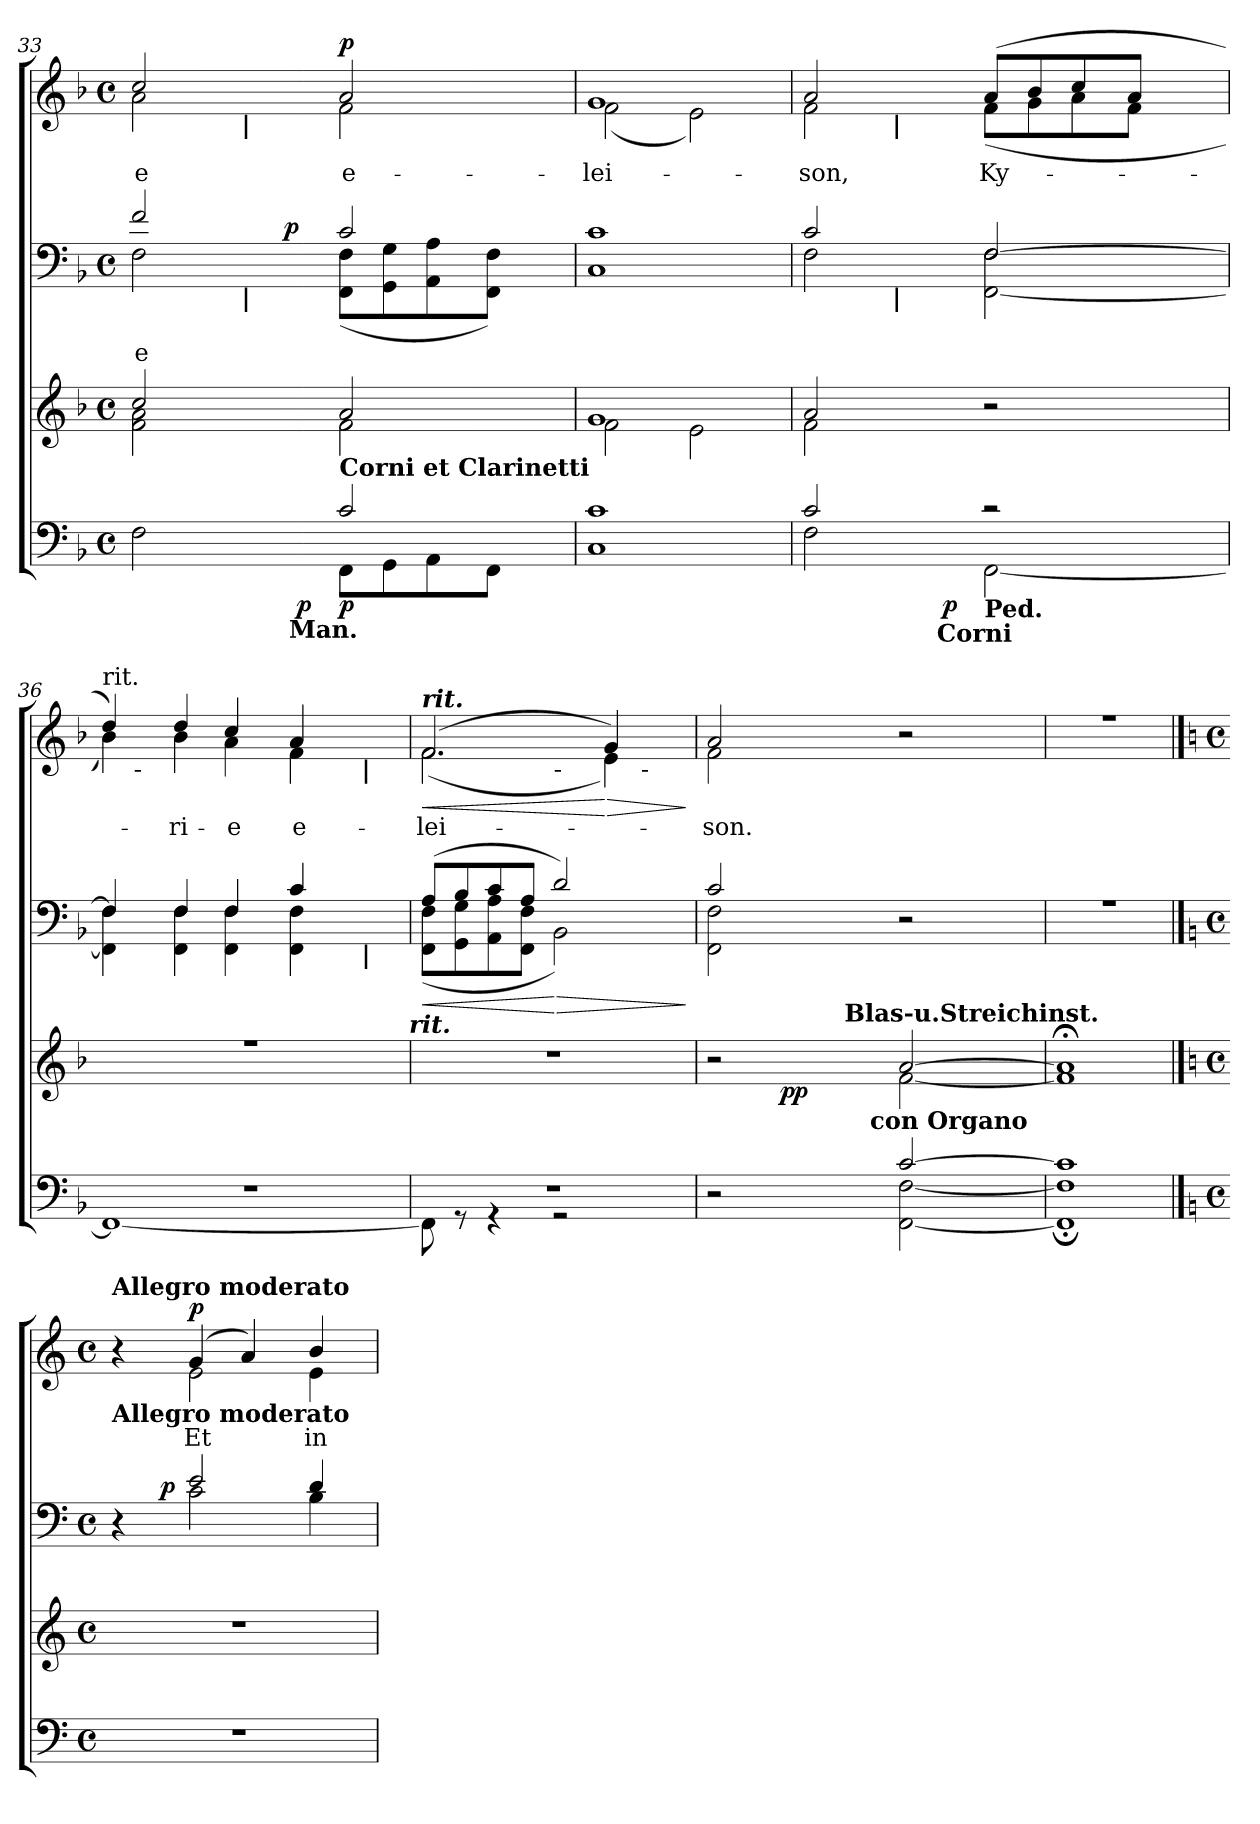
**kern	**dynam	**kern	**dynam	**kern	**text	**dynam	**kern	**text	**dynam
*part4	*part4	*part3	*part3	*part2	*part2	*part2	*part1	*part1	*part1
*staff4	*staff4	*staff3	*staff3	*staff2	*staff2	*staff2	*staff1	*staff1	*staff1
*clefF4	*	*clefG2	*	*clefF4	*	*	*clefG2	*	*
*k[b-]	*	*k[b-]	*	*k[b-]	*	*	*k[b-]	*	*
*F:	*	*F:	*	*F:	*	*	*F:	*	*
*M4/4	*	*M4/4	*	*M4/4	*	*	*M4/4	*	*
*met(c)	*	*met(c)	*	*met(c)	*	*	*met(c)	*	*
=33	=33	=33	=33	=33	=33	=33	=33	=33	=33
*^	*	*^	*	*	*	*	*	*	*
!	!	!	!	!	!	!	!LO:LY:a:color=#000000	!	!	!	!
*	*	*	*	*	*	*^	*	*	*	*	*
!	!	!	!	!	!	!	!	!	!	!	!LO:LY:a:color=#000000	!
*	*	*	*	*	*	*	*	*	*	*^	*	*
!	!	!	!	!	!	!	!	!	!	!	!	!LO:LY:b:color=#000000	!
*^	*^	*	*	*	*	*^	*^	*	*	*	*^	*	*
2ryy	2Fi\	4ryy	4ryy	.	2cci/	2fi\ 2ai	.	2fi/	2Fi\	4ryy	4ryy	-e	.	2cci/	2ai\	4ryy	-e	.
.	.	8ryy	8ryy	.	.	.	.	.	.	16ryy	32ryy	.	.	.	.	32ryy	.	.
.	.	.	.	.	.	.	.	.	.	.	64ryy	.	.	.	.	64ryy	.	.
.	.	.	.	.	.	.	.	.	.	.	128ryy	.	.	.	.	128ryy	.	.
.	.	.	.	.	.	.	.	.	.	.	512.ryy	.	.	.	.	512.ryy	.	.
!	!	!	!	!	!	!	!	!	!	!	!	!	!	!	!	!LO:TX:b:B:t=|	!	!
!	!	!	!	!	!	!	!	!	!	!	!LO:TX:b:B:t=|	!	!	!	!	!	!	!
.	.	.	.	.	.	.	.	.	.	.	2ryy	.	.	.	.	2ryy	.	.
.	.	.	.	.	.	.	.	.	.	32ryy	.	.	.	.	.	.	.	.
.	.	.	.	.	.	.	.	.	.	64...ryy	.	.	.	.	.	.	.	.
.	.	.	.	.	.	.	.	.	.	2ryy	.	.	p	.	.	.	.	.
.	.	128ryy	1024ryy	.	.	.	.	.	.	.	.	.	.	.	.	.	.	.
!	!	!	!LO:TX:b:B:t=Man.	!	!	!	!	!	!	!	!	!	!	!	!	!	!	!
.	.	.	2ryy	.	.	.	.	.	.	.	.	.	.	.	.	.	.	.
.	.	2ryy	.	p	.	.	.	.	.	.	.	.	.	.	.	.	.	.
!	!	!	!	!	!LO:TX:b:B:t=Corni et Clarinetti	!	!	!	!	!	!	!	!	!	!	!	!	!
!	!	!	!	!	!	!	!	!	!	!	!	!	!	!	!	!	!LO:LY:b:color=#000000	!
2ci/	8FFi\L	.	.	p	2ai/	2fi\	.	2ci/	(8FFi\ 8FiL	.	.	.	.	2ai/	2fi\	.	e-	p
.	8GGi\	.	.	.	.	.	.	.	8GGi\ 8Gi	.	.	.	.	.	.	.	.	.
.	8AAi\	.	.	.	.	.	.	.	8AAi\ 8Ai	.	.	.	.	.	.	.	.	.
.	.	.	.	.	.	.	.	.	.	.	8ryy	.	.	.	.	8ryy	.	.
.	.	.	.	.	.	.	.	.	.	8ryy	.	.	.	.	.	.	.	.
.	8FFi\J	.	.	.	.	.	.	.	8FFi\ 8FiJ)	.	.	.	.	.	.	.	.	.
.	.	.	16ryy	.	.	.	.	.	.	.	.	.	.	.	.	.	.	.
.	.	16...ryy	.	.	.	.	.	.	.	.	.	.	.	.	.	.	.	.
.	.	.	.	.	.	.	.	.	.	.	16ryy	.	.	.	.	16ryy	.	.
.	.	.	32ryy	.	.	.	.	.	.	.	.	.	.	.	.	.	.	.
.	.	.	64ryy	.	.	.	.	.	.	.	.	.	.	.	.	.	.	.
.	.	.	128...ryy	.	.	.	.	.	.	.	.	.	.	.	.	.	.	.
.	.	.	.	.	.	.	.	.	.	.	256ryy	.	.	.	.	256ryy	.	.
.	.	.	.	.	.	.	.	.	.	512ryy	.	.	.	.	.	.	.	.
.	.	.	.	.	.	.	.	.	.	.	1024ryy	.	.	.	.	1024ryy	.	.
*	*	*	*	*	*	*	*	*	*v	*v	*v	*	*	*	*	*	*	*
*	*v	*v	*v	*	*	*	*	*	*	*	*	*	*v	*v	*	*
=34	=34	=34	=34	=34	=34	=34	=34	=34	=34	=34	=34	=34	=34
*^	*^	*	*	*	*	*^	*^	*	*	*	*^	*	*
!	!	!	!	!	!	!	!	!	!	!	!	!	!	!	!	!	!LO:LY:b:color=#000000	!
*	*	*	*	*	*	*	*	*	*v	*v	*v	*	*	*	*	*	*	*
*	*v	*v	*v	*	*	*	*	*	*	*	*	*	*v	*v	*	*
1ci	1Ci	.	1gi	2fi\	.	1ci	1Ci	.	.	1gi	(2fi\	-lei-	.
.	.	.	.	2ei\	.	.	.	.	.	.	2ei\)	.	.
=35	=35	=35	=35	=35	=35	=35	=35	=35	=35	=35	=35	=35	=35
!	!	!	!	!	!	!	!	!	!	!	!	!LO:LY:b:color=#000000	!
*^	*^	*	*	*	*	*	*^	*	*	*	*^	*	*
2ci/	2Fi\	4ryy	4ryy	.	2ai/	2fi\	.	2ci/	2Fi\	4ryy	.	.	2ai/	2fi\	4ryy	-son,	.
.	.	8ryy	8ryy	.	.	.	.	.	.	32ryy	.	.	.	.	32ryy	.	.
.	.	.	.	.	.	.	.	.	.	512ryy	.	.	.	.	512ryy	.	.
!	!	!	!	!	!	!	!	!	!	!	!	!	!	!	!LO:TX:b:B:t=|	!	!
!	!	!	!	!	!	!	!	!	!	!LO:TX:b:B:t=|	!	!	!	!	!	!	!
.	.	.	.	.	.	.	.	.	.	2ryy	.	.	.	.	2ryy	.	.
.	.	128ryy	256..ryy	.	.	.	.	.	.	.	.	.	.	.	.	.	.
!	!	!	!LO:TX:b:B:t=Corni	!	!	!	!	!	!	!	!	!	!	!	!	!	!
.	.	.	2ryy	.	.	.	.	.	.	.	.	.	.	.	.	.	.
.	.	512.ryy	.	.	.	.	.	.	.	.	.	.	.	.	.	.	.
.	.	2ryy	.	p	.	.	.	.	.	.	.	.	.	.	.	.	.
!LO:TX:b:B:t=Ped.	!	!	!	!	!	!	!	!	!	!	!	!	!	!	!	!	!
!	!	!	!	!	!	!	!	!	!	!	!	!	!	!	!	!LO:LY:b:color=#000000	!
2r	[<2FFi\	.	.	.	2r	2ryy	.	[>2Fi/	[<2FFi\ 2Fi	.	.	.	(8ai/L	(8fi\L	.	Ky-	.
.	.	.	.	.	.	.	.	.	.	.	.	.	8b-i/	8gi\	.	.	.
.	.	.	.	.	.	.	.	.	.	.	.	.	8cci/	8ai\	.	.	.
.	.	.	.	.	.	.	.	.	.	8ryy	.	.	.	.	8ryy	.	.
.	.	.	.	.	.	.	.	.	.	.	.	.	8ai/J	8fi\J	.	.	.
.	.	.	16ryy	.	.	.	.	.	.	.	.	.	.	.	.	.	.
.	.	16ryy	.	.	.	.	.	.	.	.	.	.	.	.	.	.	.
.	.	.	.	.	.	.	.	.	.	16ryy	.	.	.	.	16ryy	.	.
.	.	.	32ryy	.	.	.	.	.	.	.	.	.	.	.	.	.	.
.	.	32ryy	.	.	.	.	.	.	.	.	.	.	.	.	.	.	.
.	.	.	.	.	.	.	.	.	.	64...ryy	.	.	.	.	64...ryy	.	.
.	.	.	64ryy	.	.	.	.	.	.	.	.	.	.	.	.	.	.
.	.	64ryy	.	.	.	.	.	.	.	.	.	.	.	.	.	.	.
.	.	.	128ryy	.	.	.	.	.	.	.	.	.	.	.	.	.	.
.	.	256ryy	.	.	.	.	.	.	.	.	.	.	.	.	.	.	.
.	.	1024ryy	1024ryy	.	.	.	.	.	.	.	.	.	.	.	.	.	.
!!LO:LB:g=z
=36	=36	=36	=36	=36	=36	=36	=36	=36	=36	=36	=36	=36	=36	=36	=36	=36	=36
!	!	!	!	!	!	!	!	!	!	!	!	!	!LO:TX:t=rit.	!	!	!	!
*	*v	*v	*v	*	*	*	*	*	*	*^	*	*	*	*	*^	*	*
1r	1FFi_<	.	1r	1ryy	.	4Fi/]	4FFi\] 4Fi	2ryy	2ryy	.	.	4ddi/)	4b-i\)	16ryy	2ryy	.	.
.	.	.	.	.	.	.	.	.	.	.	.	.	.	64ryy	.	.	.
!	!	!	!	!	!	!	!	!	!	!	!	!	!	!LO:TX:b:t=-	!	!	!
.	.	.	.	.	.	.	.	.	.	.	.	.	.	2ryy	.	.	.
!	!	!	!	!	!	!	!	!	!	!	!	!	!	!	!	!LO:LY:b:color=#000000	!
.	.	.	.	.	.	4Fi/	4FFi\ 4Fi	.	.	.	.	4ddi/	4b-i\	.	.	-ri-	.
!	!	!	!	!	!	!	!	!	!	!	!	!	!	!	!	!LO:LY:b:color=#000000	!
.	.	.	.	.	.	4Fi/	4FFi\ 4Fi	4ryy	4ryy	.	.	4cci/	4ai\	.	4ryy	-e	.
.	.	.	.	.	.	.	.	.	.	.	.	.	.	4ryy	.	.	.
!	!	!	!	!	!	!	!	!	!	!	!	!	!	!	!	!LO:LY:b:color=#000000	!
.	.	.	.	.	.	4ci/	4FFi\ 4Fi	8ryy	8ryy	.	.	4ai/	4fi\	.	8ryy	e-	.
.	.	.	.	.	.	.	.	.	.	.	.	.	.	8ryy	.	.	.
.	.	.	.	.	.	.	.	32ryy	16ryy	.	.	.	.	.	32ryy	.	.
.	.	.	.	.	.	.	.	64ryy	.	.	.	.	.	.	64ryy	.	.
.	.	.	.	.	.	.	.	256.ryy	.	.	.	.	.	.	256.ryy	.	.
!	!	!	!	!	!	!	!	!	!	!	!	!	!	!	!LO:TX:b:B:t=|	!	!
!	!	!	!	!	!	!	!	!LO:TX:b:B:t=|	!	!	!	!	!	!	!	!	!
.	.	.	.	.	.	.	.	16ryy	.	.	.	.	.	.	16ryy	.	.
.	.	.	.	.	.	.	.	.	32ryy	.	.	.	.	.	.	.	.
.	.	.	.	.	.	.	.	.	.	.	.	.	.	32.ryy	.	.	.
.	.	.	.	.	.	.	.	.	64ryy	.	.	.	.	.	.	.	.
.	.	.	.	.	.	.	.	.	128...ryy	.	.	.	.	.	.	.	.
.	.	.	.	.	.	.	.	128ryy	.	.	.	.	.	.	128ryy	.	.
.	.	.	.	.	.	.	.	512ryy	.	.	.	.	.	.	512ryy	.	.
!	!	!	!	!	!	!	!	!	!LO:TX:b:Bi:t=rit.	!	!	!	!	!	!	!	!
.	.	.	.	.	.	.	.	.	1024ryy	.	.	.	.	.	.	.	.
=37	=37	=37	=37	=37	=37	=37	=37	=37	=37	=37	=37	=37	=37	=37	=37	=37	=37
!	!	!	!	!	!	!	!	!	!	!	!LO:HP:b	!	!	!	!	!	!LO:HP:b
*	*	*	*	*	*	*	*v	*v	*v	*	*	*	*	*	*	*	*
*	*	*	*	*	*	*^	*^	*	*	*	*	*	*	*	*
!	!	!	!	!	!	!	!	!	!	!	!	!LO:TX:a:Bi:t=rit.	!	!	!	!	!
!	!	!	!	!	!	!	!	!	!	!	!	!	!	!	!	!LO:LY:b:color=#000000	!
*	*	*	*	*	*	*	*v	*v	*v	*	*	*	*	*	*	*	*
1r	8FFi\]	.	1r	1ryy	.	(8Ai/L	(8FFi\ 8FiL	.	<	(2.fi/	(2.fi\	2ryy	2ryy	-lei-	<
.	8r	.	.	.	.	8B-i/	8GGi\ 8Gi	.	.	.	.	.	.	.	.
.	4r	.	.	.	.	8ci/	8AAi\ 8Ai	.	.	.	.	.	.	.	.
.	.	.	.	.	.	8Ai/J	8FFi\ 8FiJ	.	.	.	.	.	.	.	.
!	!	!	!	!	!	!	!	!	!	!	!	!LO:TX:b:t=-	!	!	!
!	!	!	!	!	!	!	!	!	!LO:HP:n=1:b	!	!	!	!	!	!
.	2r	.	.	.	.	2di/)	2BB-i\)	.	[ >	.	.	2ryy	4ryy	.	.
!	!	!	!	!	!	!	!	!	!	!	!	!	!	!	!LO:HP:n=1:b
.	.	.	.	.	.	.	.	.	.	4gi/)	4ei\)	.	16ryy	.	[ >
.	.	.	.	.	.	.	.	.	.	.	.	.	64ryy	.	.
.	.	.	.	.	.	.	.	.	.	.	.	.	256ryy	.	.
.	.	.	.	.	.	.	.	.	.	.	.	.	1024ryy	.	.
!	!	!	!	!	!	!	!	!	!	!	!	!	!LO:TX:b:t=-	!	!
.	.	.	.	.	.	.	.	.	.	.	.	.	8ryy	.	.
.	.	.	.	.	.	.	.	.	.	.	.	.	32ryy	.	.
.	.	.	.	.	.	.	.	.	.	.	.	.	128ryy	.	.
.	.	.	.	.	.	.	.	.	.	.	.	.	512.ryy	.	.
*v	*v	*	*	*	*	*v	*v	*	*	*	*	*	*	*	*
*	*	*v	*v	*	*	*	*	*	*	*	*	*	*
.	.	.	.	.	.	]	.	.	.	.	.	]
*	*	*	*	*	*	*	*	*v	*v	*v	*	*
=38	=38	=38	=38	=38	=38	=38	=38	=38	=38	=38
*^	*	*^	*	*^	*	*	*	*	*	*
*	*	*	*	*	*	*	*	*	*	*^	*^	*	*
!	!	!	!	!	!	!	!	!	!	!	!	!	!	!LO:LY:b:color=#000000	!
*	*	*	*^	*^	*	*	*	*	*	*	*	*	*	*	*
*	*	*	*	*	*^	*	*	*	*	*	*	*	*v	*v	*v	*	*
2r	2ryy	.	2r	2ryy	8ryy	4ryy	4ryy	.	2ci/	2FFi\ 2Fi	.	.	2ai/	2fi\	-son.	.
.	.	.	.	.	16ryy	.	.	.	.	.	.	.	.	.	.	.
.	.	.	.	.	64ryy	.	.	.	.	.	.	.	.	.	.	.
.	.	.	.	.	128ryy	.	.	.	.	.	.	.	.	.	.	.
.	.	.	.	.	512ryy	.	.	.	.	.	.	.	.	.	.	.
.	.	.	.	.	2ryy	.	.	pp	.	.	.	.	.	.	.	.
.	.	.	.	.	.	16ryy	8ryy	.	.	.	.	.	.	.	.	.
.	.	.	.	.	.	32ryy	.	.	.	.	.	.	.	.	.	.
.	.	.	.	.	.	64ryy	.	.	.	.	.	.	.	.	.	.
.	.	.	.	.	.	512.ryy	.	.	.	.	.	.	.	.	.	.
!	!	!	!	!	!	!LO:TX:a:B:t=Blas-u.Streichinst.	!	!	!	!	!	!	!	!	!	!
.	.	.	.	.	.	2ryy	.	.	.	.	.	.	.	.	.	.
.	.	.	.	.	.	.	64ryy	.	.	.	.	.	.	.	.	.
.	.	.	.	.	.	.	128ryy	.	.	.	.	.	.	.	.	.
.	.	.	.	.	.	.	512ryy	.	.	.	.	.	.	.	.	.
!	!	!	!	!	!	!	!LO:TX:b:B:t=con Organo	!	!	!	!	!	!	!	!	!
.	.	.	.	.	.	.	2ryy	.	.	.	.	.	.	.	.	.
[>2ci/	[<2FFi\ [<2Fi	.	[>2ai/	[<2fi\	.	.	.	.	2r	2ryy	.	.	2r	2ryy	.	.
.	.	.	.	.	4ryy	.	.	.	.	.	.	.	.	.	.	.
.	.	.	.	.	.	8ryy	.	.	.	.	.	.	.	.	.	.
.	.	.	.	.	.	.	16ryy	.	.	.	.	.	.	.	.	.
.	.	.	.	.	32ryy	.	32ryy	.	.	.	.	.	.	.	.	.
.	.	.	.	.	.	128ryy	.	.	.	.	.	.	.	.	.	.
.	.	.	.	.	256.ryy	.	256.ryy	.	.	.	.	.	.	.	.	.
.	.	.	.	.	.	256ryy	.	.	.	.	.	.	.	.	.	.
.	.	.	.	.	.	1024ryy	.	.	.	.	.	.	.	.	.	.
*	*	*	*	*v	*v	*v	*v	*	*	*	*	*	*	*	*	*
=39	=39	=39	=39	=39	=39	=39	=39	=39	=39	=39	=39	=39	=39
1ci]	1FFi]; 1Fi];	.	1a;i]	1fi]	.	1r	1ryy	.	.	1r	1ryy	.	.
*v	*v	*	*	*	*	*v	*v	*	*	*	*	*	*
*	*	*v	*v	*	*	*	*	*	*	*	*
!!LO:PB:g=z	!!
==1	==1	==1	==1	==1	==1	==1	==1	==1	==1	==1
*k[]	*	*k[]	*	*k[]	*	*	*k[]	*	*	*
*C:	*	*C:	*	*C:	*	*	*C:	*	*	*
*M4/4	*	*M4/4	*	*M4/4	*	*	*M4/4	*	*	*
*met(c)	*	*met(c)	*	*met(c)	*	*	*met(c)	*	*	*
*	*	*	*	*	*	*	*MM120	*	*	*
*^	*	*^	*	*^	*	*	*	*	*	*
*	*	*	*	*	*	*	*^	*	*	*	*	*	*
!	!	!	!	!	!	!	!	!	!	!	!LO:TX:b:B:t=Allegro moderato	!	!	!
!	!	!	!	!	!	!	!	!	!	!	!LO:TX:a:B:t=Allegro moderato	!	!	!
*v	*v	*	*	*	*	*	*	*	*	*	*	*	*	*
*	*	*v	*v	*	*	*	*	*	*	*	*	*	*
1r	.	1r	.	4r	4ryy	8ryy	.	.	4r	4ryy	.	.
.	.	.	.	.	.	32ryy	.	.	.	.	.	.
.	.	.	.	.	.	2ryy	.	p	.	.	.	.
!	!	!	!	!	!	!	!	!	!	!	!LO:LY:b:color=#000000	!
.	.	.	.	2ei/	2ci\	.	.	.	(4gi/	2ei\	Et	p
.	.	.	.	.	.	.	.	.	4ai/)	.	.	.
.	.	.	.	.	.	4ryy	.	.	.	.	.	.
!	!	!	!	!	!	!	!	!	!	!	!LO:LY:b:color=#000000	!
.	.	.	.	4di/	4Bi\	.	.	.	4bi/	4ei\	in	.
.	.	.	.	.	.	16.ryy	.	.	.	.	.	.
*	*	*	*	*v	*v	*v	*	*	*	*	*	*
*	*	*	*	*	*	*	*v	*v	*	*
=	=	=	=	=	=	=	=	=	=
*-	*-	*-	*-	*-	*-	*-	*-	*-	*-
